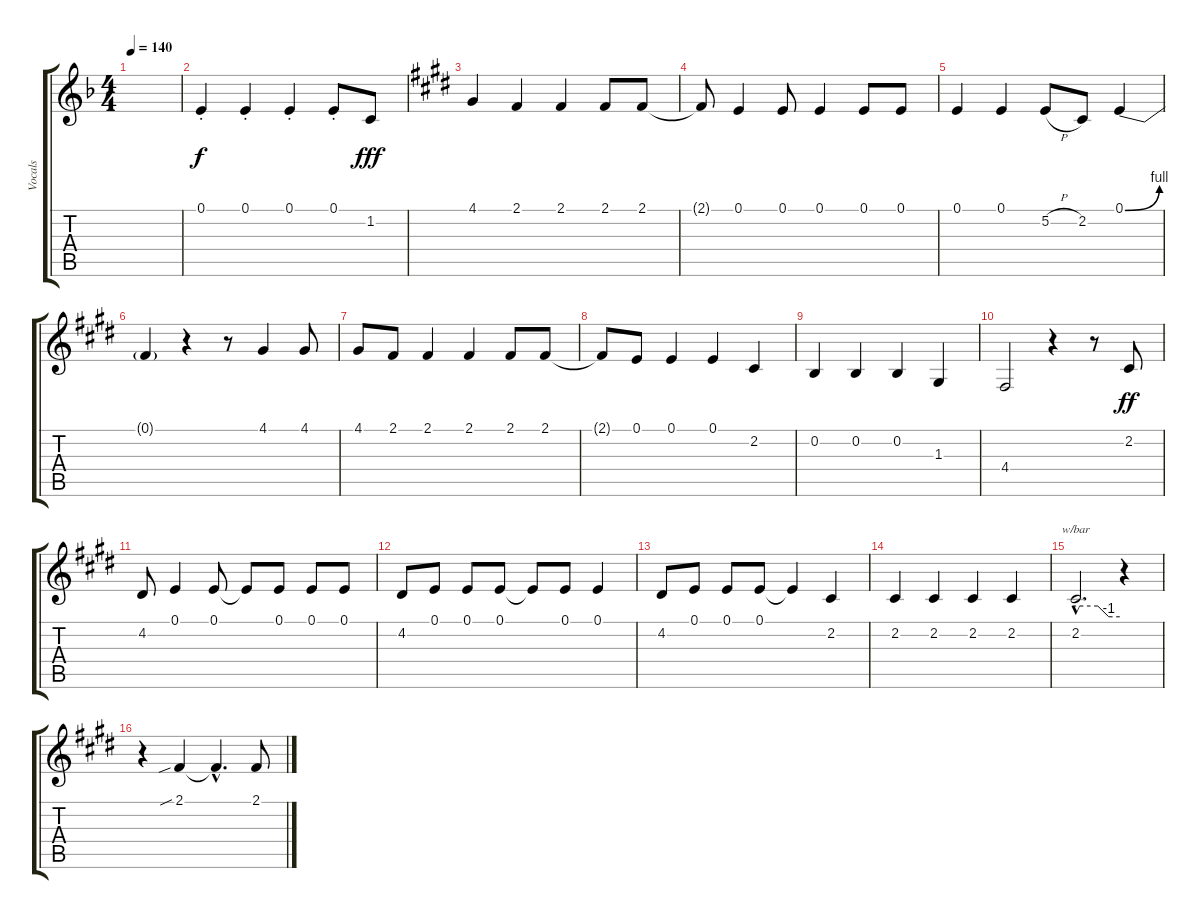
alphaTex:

\track ("Vocals" "Vocals") {instrument lead2sawtooth}
\staff {score tabs}
\tuning (E4 B3 G3 D3 A2 E2) {hide}
\ts (4 4)
\tempo 140
\clef g2
\ks f
|
0.1{st}.4 0.1{st}.4 0.1{st}.4 0.1{st}.8 1.2.8{dy fff} |
\ks e
4.1.4 2.1.4 2.1.4 2.1.8 2.1.8 |
2.1{t}.8 0.1.4 0.1.8 0.1.4 0.1.8 0.1.8 |
0.1.4 0.1.4 5.2{h}.8 2.2.8 0.1{be (bend 0 0 60 4)}.4 |
0.1{t}.4 r.4 r.8 4.1.4 4.1.8 |
4.1.8 2.1.8 2.1.4 2.1.4 2.1.8 2.1.8 |
2.1{t}.8 0.1.8 0.1.4 0.1.4 2.2.4 |
0.2.4 0.2.4 0.2.4 1.3.4 |
4.4.2 r.4 r.8 2.2.8{dy ff} |
4.2.8 0.1.4 0.1.8 0.1{t}.8 0.1.8 0.1.8 0.1.8 |
4.2.8 0.1.8 0.1.8 0.1.8 0.1{t}.8 0.1.8 0.1.4 |
4.2.8 0.1.8 0.1.8 0.1.8 0.1{t}.4 2.2.4 |
2.2.4 2.2.4 2.2.4 2.2.4 |
2.2{hac}.2{d tbe (custom default 0 0 30 0 45 -4 60 -4)} r.4 |
r.4 2.1{sib}.4 2.1{hac t}.4{d} 2.1.8
